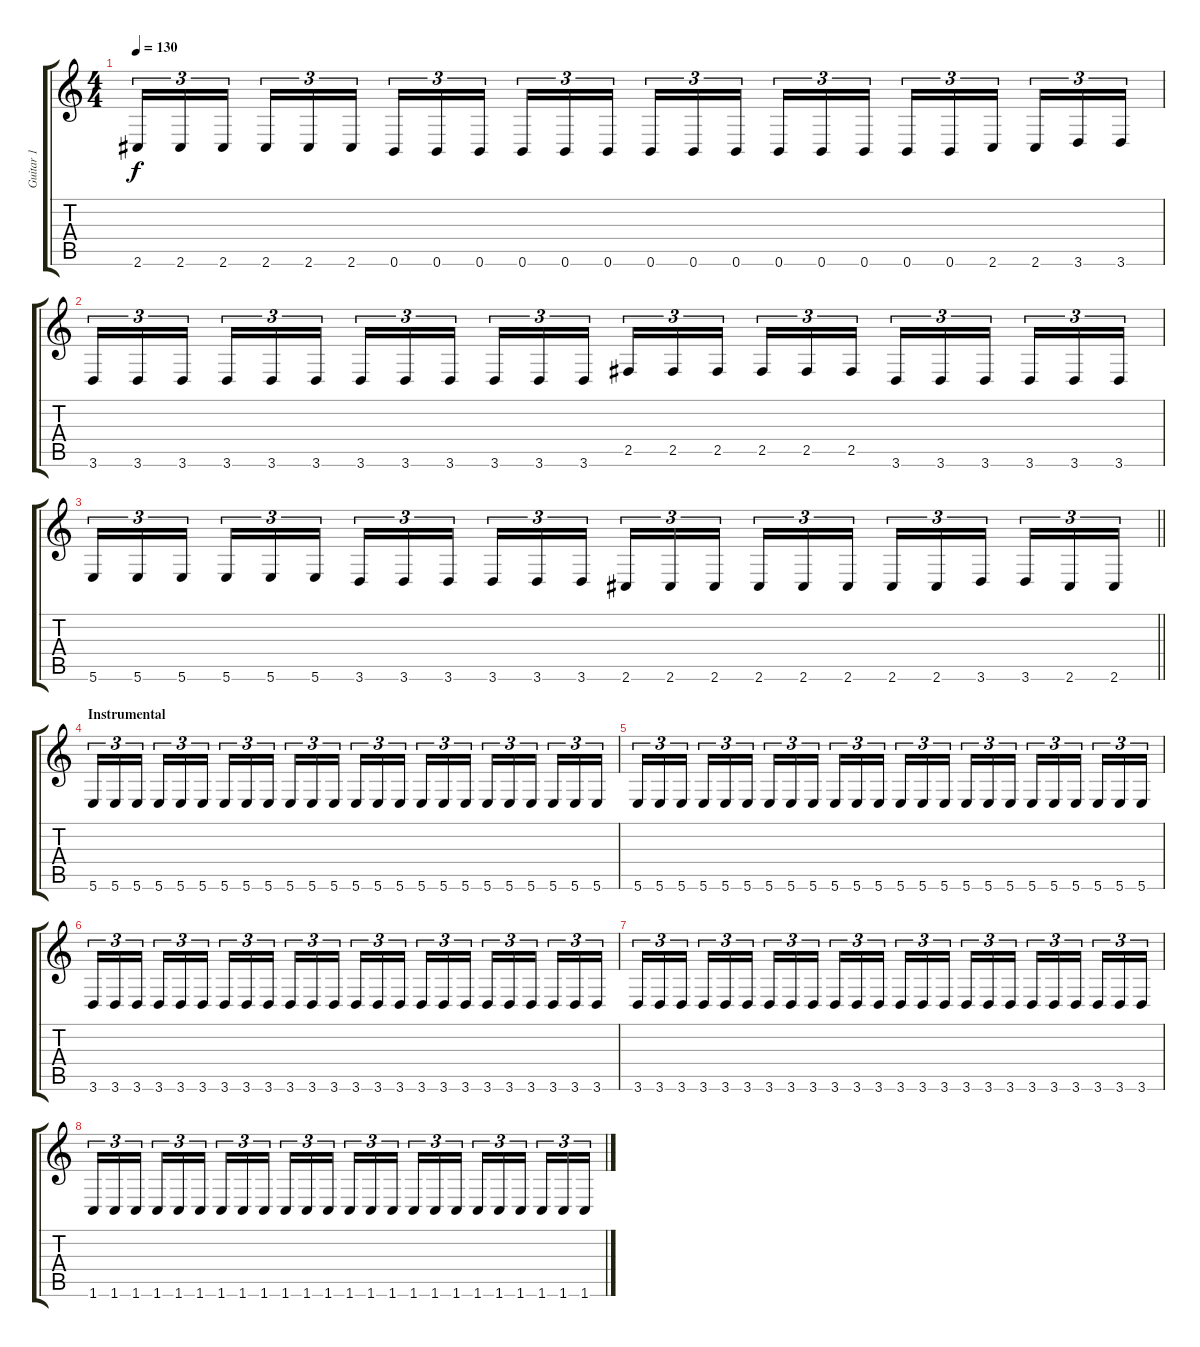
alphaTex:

\track ("Guitar 1" "Guitar 1") {instrument distortionguitar}
\staff {score tabs}
\tuning (B3 Gb3 D3 A2 E2 B1) {hide}
\ts (4 4)
\tempo 130
\clef g2
\ks c
2.6.16{tu (3 2) dy f} 2.6.16{tu (3 2)} 2.6.16{tu (3 2) beam splitsecondary} 2.6.16{tu (3 2)} 2.6.16{tu (3 2)} 2.6.16{tu (3 2)} 0.6.16{tu (3 2)} 0.6.16{tu (3 2)} 0.6.16{tu (3 2) beam splitsecondary} 0.6.16{tu (3 2)} 0.6.16{tu (3 2)} 0.6.16{tu (3 2)} 0.6.16{tu (3 2)} 0.6.16{tu (3 2)} 0.6.16{tu (3 2) beam splitsecondary} 0.6.16{tu (3 2)} 0.6.16{tu (3 2)} 0.6.16{tu (3 2)} 0.6.16{tu (3 2)} 0.6.16{tu (3 2)} 2.6.16{tu (3 2) beam splitsecondary} 2.6.16{tu (3 2)} 3.6.16{tu (3 2)} 3.6.16{tu (3 2)} |
3.6.16{tu (3 2)} 3.6.16{tu (3 2)} 3.6.16{tu (3 2) beam splitsecondary} 3.6.16{tu (3 2)} 3.6.16{tu (3 2)} 3.6.16{tu (3 2)} 3.6.16{tu (3 2)} 3.6.16{tu (3 2)} 3.6.16{tu (3 2) beam splitsecondary} 3.6.16{tu (3 2)} 3.6.16{tu (3 2)} 3.6.16{tu (3 2)} 2.5.16{tu (3 2)} 2.5.16{tu (3 2)} 2.5.16{tu (3 2) beam splitsecondary} 2.5.16{tu (3 2)} 2.5.16{tu (3 2)} 2.5.16{tu (3 2)} 3.6.16{tu (3 2)} 3.6.16{tu (3 2)} 3.6.16{tu (3 2) beam splitsecondary} 3.6.16{tu (3 2)} 3.6.16{tu (3 2)} 3.6.16{tu (3 2)} |
\barLineRight lightlight
5.6.16{tu (3 2)} 5.6.16{tu (3 2)} 5.6.16{tu (3 2) beam splitsecondary} 5.6.16{tu (3 2)} 5.6.16{tu (3 2)} 5.6.16{tu (3 2)} 3.6.16{tu (3 2)} 3.6.16{tu (3 2)} 3.6.16{tu (3 2) beam splitsecondary} 3.6.16{tu (3 2)} 3.6.16{tu (3 2)} 3.6.16{tu (3 2)} 2.6.16{tu (3 2)} 2.6.16{tu (3 2)} 2.6.16{tu (3 2) beam splitsecondary} 2.6.16{tu (3 2)} 2.6.16{tu (3 2)} 2.6.16{tu (3 2)} 2.6.16{tu (3 2)} 2.6.16{tu (3 2)} 3.6.16{tu (3 2) beam splitsecondary} 3.6.16{tu (3 2)} 2.6.16{tu (3 2)} 2.6.16{tu (3 2)} |
\section ("" "Instrumental")
5.6.16{tu (3 2)} 5.6.16{tu (3 2)} 5.6.16{tu (3 2) beam splitsecondary} 5.6.16{tu (3 2)} 5.6.16{tu (3 2)} 5.6.16{tu (3 2)} 5.6.16{tu (3 2)} 5.6.16{tu (3 2)} 5.6.16{tu (3 2) beam splitsecondary} 5.6.16{tu (3 2)} 5.6.16{tu (3 2)} 5.6.16{tu (3 2)} 5.6.16{tu (3 2)} 5.6.16{tu (3 2)} 5.6.16{tu (3 2) beam splitsecondary} 5.6.16{tu (3 2)} 5.6.16{tu (3 2)} 5.6.16{tu (3 2)} 5.6.16{tu (3 2)} 5.6.16{tu (3 2)} 5.6.16{tu (3 2) beam splitsecondary} 5.6.16{tu (3 2)} 5.6.16{tu (3 2)} 5.6.16{tu (3 2)} |
5.6.16{tu (3 2)} 5.6.16{tu (3 2)} 5.6.16{tu (3 2) beam splitsecondary} 5.6.16{tu (3 2)} 5.6.16{tu (3 2)} 5.6.16{tu (3 2)} 5.6.16{tu (3 2)} 5.6.16{tu (3 2)} 5.6.16{tu (3 2) beam splitsecondary} 5.6.16{tu (3 2)} 5.6.16{tu (3 2)} 5.6.16{tu (3 2)} 5.6.16{tu (3 2)} 5.6.16{tu (3 2)} 5.6.16{tu (3 2) beam splitsecondary} 5.6.16{tu (3 2)} 5.6.16{tu (3 2)} 5.6.16{tu (3 2)} 5.6.16{tu (3 2)} 5.6.16{tu (3 2)} 5.6.16{tu (3 2) beam splitsecondary} 5.6.16{tu (3 2)} 5.6.16{tu (3 2)} 5.6.16{tu (3 2)} |
3.6.16{tu (3 2)} 3.6.16{tu (3 2)} 3.6.16{tu (3 2) beam splitsecondary} 3.6.16{tu (3 2)} 3.6.16{tu (3 2)} 3.6.16{tu (3 2)} 3.6.16{tu (3 2)} 3.6.16{tu (3 2)} 3.6.16{tu (3 2) beam splitsecondary} 3.6.16{tu (3 2)} 3.6.16{tu (3 2)} 3.6.16{tu (3 2)} 3.6.16{tu (3 2)} 3.6.16{tu (3 2)} 3.6.16{tu (3 2) beam splitsecondary} 3.6.16{tu (3 2)} 3.6.16{tu (3 2)} 3.6.16{tu (3 2)} 3.6.16{tu (3 2)} 3.6.16{tu (3 2)} 3.6.16{tu (3 2) beam splitsecondary} 3.6.16{tu (3 2)} 3.6.16{tu (3 2)} 3.6.16{tu (3 2)} |
3.6.16{tu (3 2)} 3.6.16{tu (3 2)} 3.6.16{tu (3 2) beam splitsecondary} 3.6.16{tu (3 2)} 3.6.16{tu (3 2)} 3.6.16{tu (3 2)} 3.6.16{tu (3 2)} 3.6.16{tu (3 2)} 3.6.16{tu (3 2) beam splitsecondary} 3.6.16{tu (3 2)} 3.6.16{tu (3 2)} 3.6.16{tu (3 2)} 3.6.16{tu (3 2)} 3.6.16{tu (3 2)} 3.6.16{tu (3 2) beam splitsecondary} 3.6.16{tu (3 2)} 3.6.16{tu (3 2)} 3.6.16{tu (3 2)} 3.6.16{tu (3 2)} 3.6.16{tu (3 2)} 3.6.16{tu (3 2) beam splitsecondary} 3.6.16{tu (3 2)} 3.6.16{tu (3 2)} 3.6.16{tu (3 2)} |
1.6.16{tu (3 2)} 1.6.16{tu (3 2)} 1.6.16{tu (3 2) beam splitsecondary} 1.6.16{tu (3 2)} 1.6.16{tu (3 2)} 1.6.16{tu (3 2)} 1.6.16{tu (3 2)} 1.6.16{tu (3 2)} 1.6.16{tu (3 2) beam splitsecondary} 1.6.16{tu (3 2)} 1.6.16{tu (3 2)} 1.6.16{tu (3 2)} 1.6.16{tu (3 2)} 1.6.16{tu (3 2)} 1.6.16{tu (3 2) beam splitsecondary} 1.6.16{tu (3 2)} 1.6.16{tu (3 2)} 1.6.16{tu (3 2)} 1.6.16{tu (3 2)} 1.6.16{tu (3 2)} 1.6.16{tu (3 2) beam splitsecondary} 1.6.16{tu (3 2)} 1.6.16{tu (3 2)} 1.6.16{tu (3 2)}
